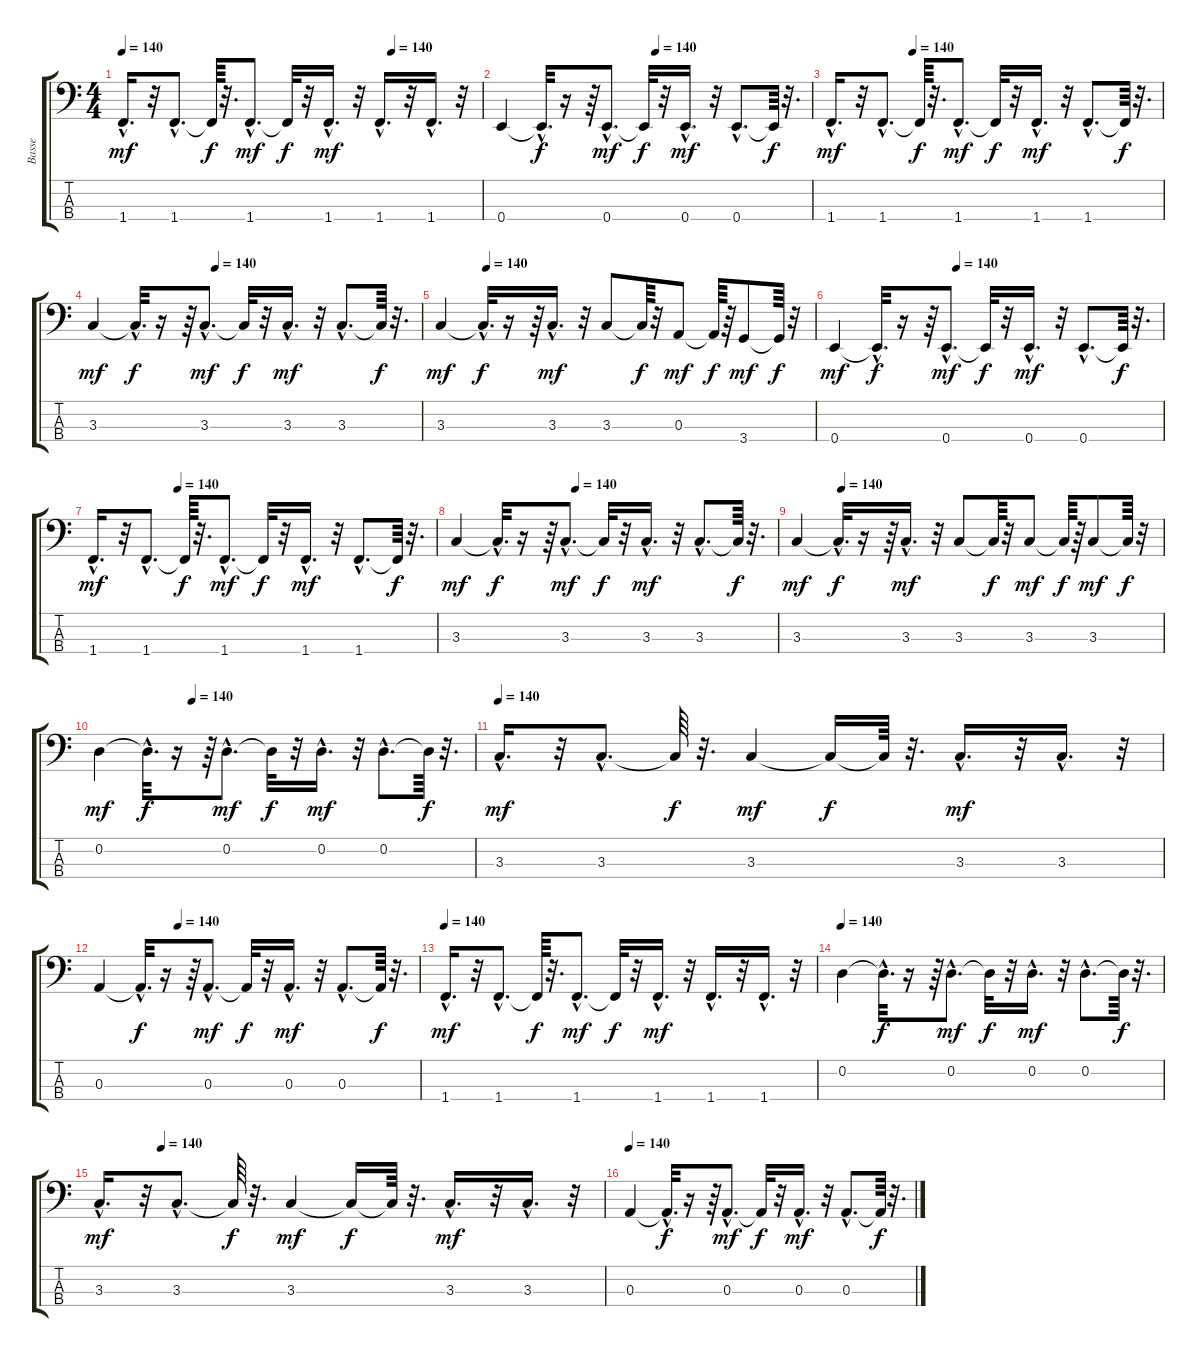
\track ("Basse" "Basse") {instrument acousticbass}
\staff {score tabs}
\tuning (G2 D2 A1 E1) {hide}
\ts (4 4)
\tempo 140
\tempo (140 0.75)
\clef f4
\ks c
1.4{hac}.16{d dy mf} r.32 1.4{hac}.8{d} 1.4{t}.64{dy f} r.32{d} 1.4{hac}.8{d dy mf} 1.4{t}.32{dy f} r.32 1.4{hac}.16{d dy mf} r.32 1.4{hac}.16{d} r.32 1.4{hac}.16{d} r.32 |
\tempo (140 0.5)
0.4.4 0.4{hac t}.32{d dy f} r.16 r.64 0.4{hac}.8{d dy mf} 0.4{t}.32{dy f} r.32 0.4{hac}.16{d dy mf} r.32 0.4{hac}.8{d} 0.4{t}.64{dy f} r.32{d} |
\tempo (140 0.25)
1.4{hac}.16{d dy mf} r.32 1.4{hac}.8{d} 1.4{t}.64{dy f} r.32{d} 1.4{hac}.8{d dy mf} 1.4{t}.32{dy f} r.32 1.4{hac}.16{d dy mf} r.32 1.4{hac}.8{d} 1.4{t}.64{dy f} r.32{d} |
\tempo (140 0.375)
3.3.4{dy mf} 3.3{hac t}.32{d dy f} r.16 r.64 3.3{hac}.8{d dy mf} 3.3{t}.32{dy f} r.32 3.3{hac}.16{d dy mf} r.32 3.3{hac}.8{d} 3.3{t}.64{dy f} r.32{d} |
\tempo (140 0.125)
3.3.4{dy mf} 3.3{hac t}.32{d dy f} r.16 r.64 3.3{hac}.16{d dy mf} r.32 3.3.8 3.3{t}.64{dy f} r.32 0.3.8{dy mf} 0.3{t}.64{dy f} r.64 3.4.8{dy mf} 3.4{t}.64{dy f} r.32 |
\tempo (140 0.375)
0.4.4{dy mf} 0.4{hac t}.32{d dy f} r.16 r.64 0.4{hac}.8{d dy mf} 0.4{t}.32{dy f} r.32 0.4{hac}.16{d dy mf} r.32 0.4{hac}.8{d} 0.4{t}.64{dy f} r.32{d} |
\tempo (140 0.25)
1.4{hac}.16{d dy mf} r.32 1.4{hac}.8{d} 1.4{t}.64{dy f} r.32{d} 1.4{hac}.8{d dy mf} 1.4{t}.32{dy f} r.32 1.4{hac}.16{d dy mf} r.32 1.4{hac}.8{d} 1.4{t}.64{dy f} r.32{d} |
\tempo (140 0.375)
3.3.4{dy mf} 3.3{hac t}.32{d dy f} r.16 r.64 3.3{hac}.8{d dy mf} 3.3{t}.32{dy f} r.32 3.3{hac}.16{d dy mf} r.32 3.3{hac}.8{d} 3.3{t}.64{dy f} r.32{d} |
\tempo (140 0.125)
3.3.4{dy mf} 3.3{hac t}.32{d dy f} r.16 r.64 3.3{hac}.16{d dy mf} r.32 3.3.8 3.3{t}.64{dy f} r.32 3.3.8{dy mf} 3.3{t}.64{dy f} r.64 3.3.8{dy mf} 3.3{t}.64{dy f} r.32 |
\tempo (140 0.25)
0.2.4{dy mf} 0.2{hac t}.32{d dy f} r.16 r.64 0.2{hac}.8{d dy mf} 0.2{t}.32{dy f} r.32 0.2{hac}.16{d dy mf} r.32 0.2{hac}.8{d} 0.2{t}.64{dy f} r.32{d} |
\tempo 140
3.3{hac}.16{d dy mf} r.32 3.3{hac}.8{d} 3.3{t}.64{dy f} r.32{d} 3.3.4{dy mf} 3.3{t}.16{dy f} 3.3{t}.64 r.32{d} 3.3{hac}.16{d dy mf} r.32 3.3{hac}.16{d} r.32 |
\tempo (140 0.25)
0.3.4 0.3{hac t}.32{d dy f} r.16 r.64 0.3{hac}.8{d dy mf} 0.3{t}.32{dy f} r.32 0.3{hac}.16{d dy mf} r.32 0.3{hac}.8{d} 0.3{t}.64{dy f} r.32{d} |
\tempo 140
1.4{hac}.16{d dy mf} r.32 1.4{hac}.8{d} 1.4{t}.64{dy f} r.32{d} 1.4{hac}.8{d dy mf} 1.4{t}.32{dy f} r.32 1.4{hac}.16{d dy mf} r.32 1.4{hac}.16{d} r.32 1.4{hac}.16{d} r.32 |
\tempo 140
0.2.4 0.2{hac t}.32{d dy f} r.16 r.64 0.2{hac}.8{d dy mf} 0.2{t}.32{dy f} r.32 0.2{hac}.16{d dy mf} r.32 0.2{hac}.8{d} 0.2{t}.64{dy f} r.32{d} |
\tempo (140 0.125)
3.3{hac}.16{d dy mf} r.32 3.3{hac}.8{d} 3.3{t}.64{dy f} r.32{d} 3.3.4{dy mf} 3.3{t}.16{dy f} 3.3{t}.64 r.32{d} 3.3{hac}.16{d dy mf} r.32 3.3{hac}.16{d} r.32 |
\tempo 140
0.3.4 0.3{hac t}.32{d dy f} r.16 r.64 0.3{hac}.8{d dy mf} 0.3{t}.32{dy f} r.32 0.3{hac}.16{d dy mf} r.32 0.3{hac}.8{d} 0.3{t}.64{dy f} r.32{d}
